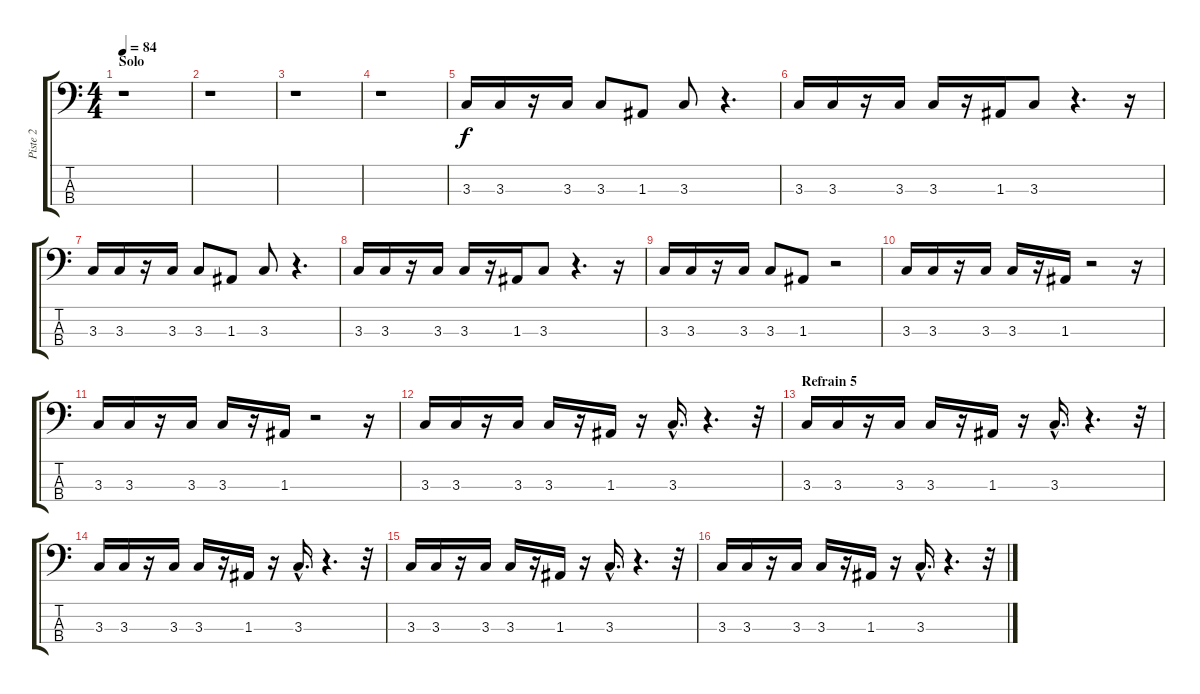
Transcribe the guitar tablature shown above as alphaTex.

\track ("Piste 2" "Piste 2") {instrument fretlessbass}
\staff {score tabs}
\tuning (G2 D2 A1 E1) {hide}
\ts (4 4)
\section ("" "Solo")
\tempo 84
\clef f4
\ks c
r.1{dy f} |
r.1 |
r.1 |
r.1 |
3.3.16 3.3.16 r.16 3.3.16 3.3.8 1.3.8 3.3.8 r.4{d} |
3.3.16 3.3.16 r.16 3.3.16 3.3.16 r.16 1.3.16 3.3.8 r.4{d} r.16 |
3.3.16 3.3.16 r.16 3.3.16 3.3.8 1.3.8 3.3.8 r.4{d} |
3.3.16 3.3.16 r.16 3.3.16 3.3.16 r.16 1.3.16 3.3.8 r.4{d} r.16 |
3.3.16 3.3.16 r.16 3.3.16 3.3.8 1.3.8 r.2 |
3.3.16 3.3.16 r.16 3.3.16 3.3.16 r.16 1.3.16 r.2 r.16 |
3.3.16 3.3.16 r.16 3.3.16 3.3.16 r.16 1.3.16 r.2 r.16 |
3.3.16 3.3.16 r.16 3.3.16 3.3.16 r.16 1.3.16 r.16 3.3{hac}.16{d} r.4{d} r.32 |
\section ("" "Refrain 5")
3.3.16 3.3.16 r.16 3.3.16 3.3.16 r.16 1.3.16 r.16 3.3{hac}.16{d} r.4{d} r.32 |
3.3.16 3.3.16 r.16 3.3.16 3.3.16 r.16 1.3.16 r.16 3.3{hac}.16{d} r.4{d} r.32 |
3.3.16 3.3.16 r.16 3.3.16 3.3.16 r.16 1.3.16 r.16 3.3{hac}.16{d} r.4{d} r.32 |
3.3.16 3.3.16 r.16 3.3.16 3.3.16 r.16 1.3.16 r.16 3.3{hac}.16{d} r.4{d} r.32
